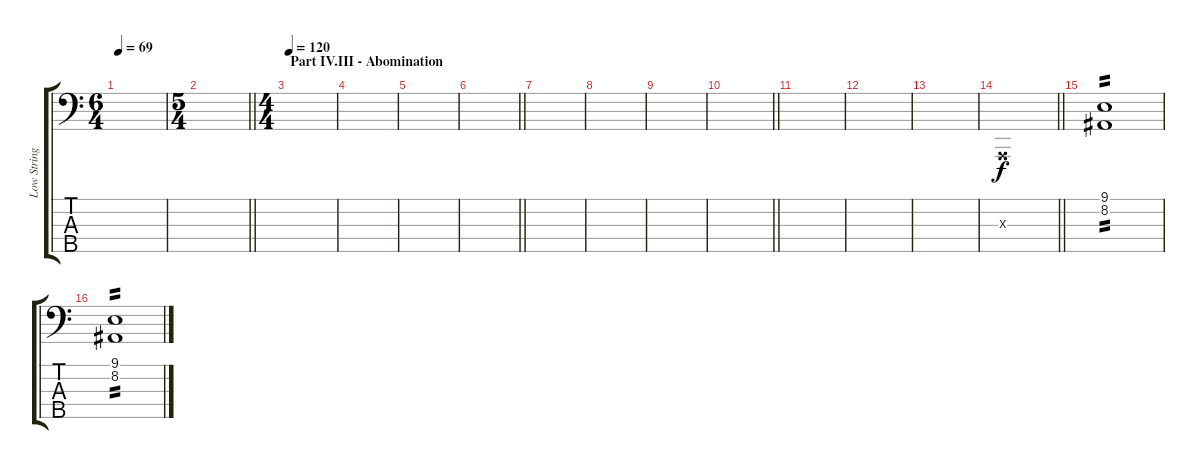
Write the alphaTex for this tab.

\track ("Low Strings Standard" "Low String") {instrument stringensemble1}
\staff {score tabs}
\tuning (G2 D2 A1 E1 B0) {hide}
\ts (6 4)
\tempo 69
\clef f4
\ks c
|
\ts (5 4)
\barLineRight lightlight
|
\ts (4 4)
\section ("" "Part IV.III - Abomination")
\tempo 120
|
|
|
\barLineRight lightlight
|
|
|
|
\barLineRight lightlight
|
\section ("" "")
|
|
|
\barLineRight lightlight
0.3{x}.1{volume 0} |
(9.1 8.2).1{tp 2 volume 16} |
(9.1 8.2).1{tp 2}
